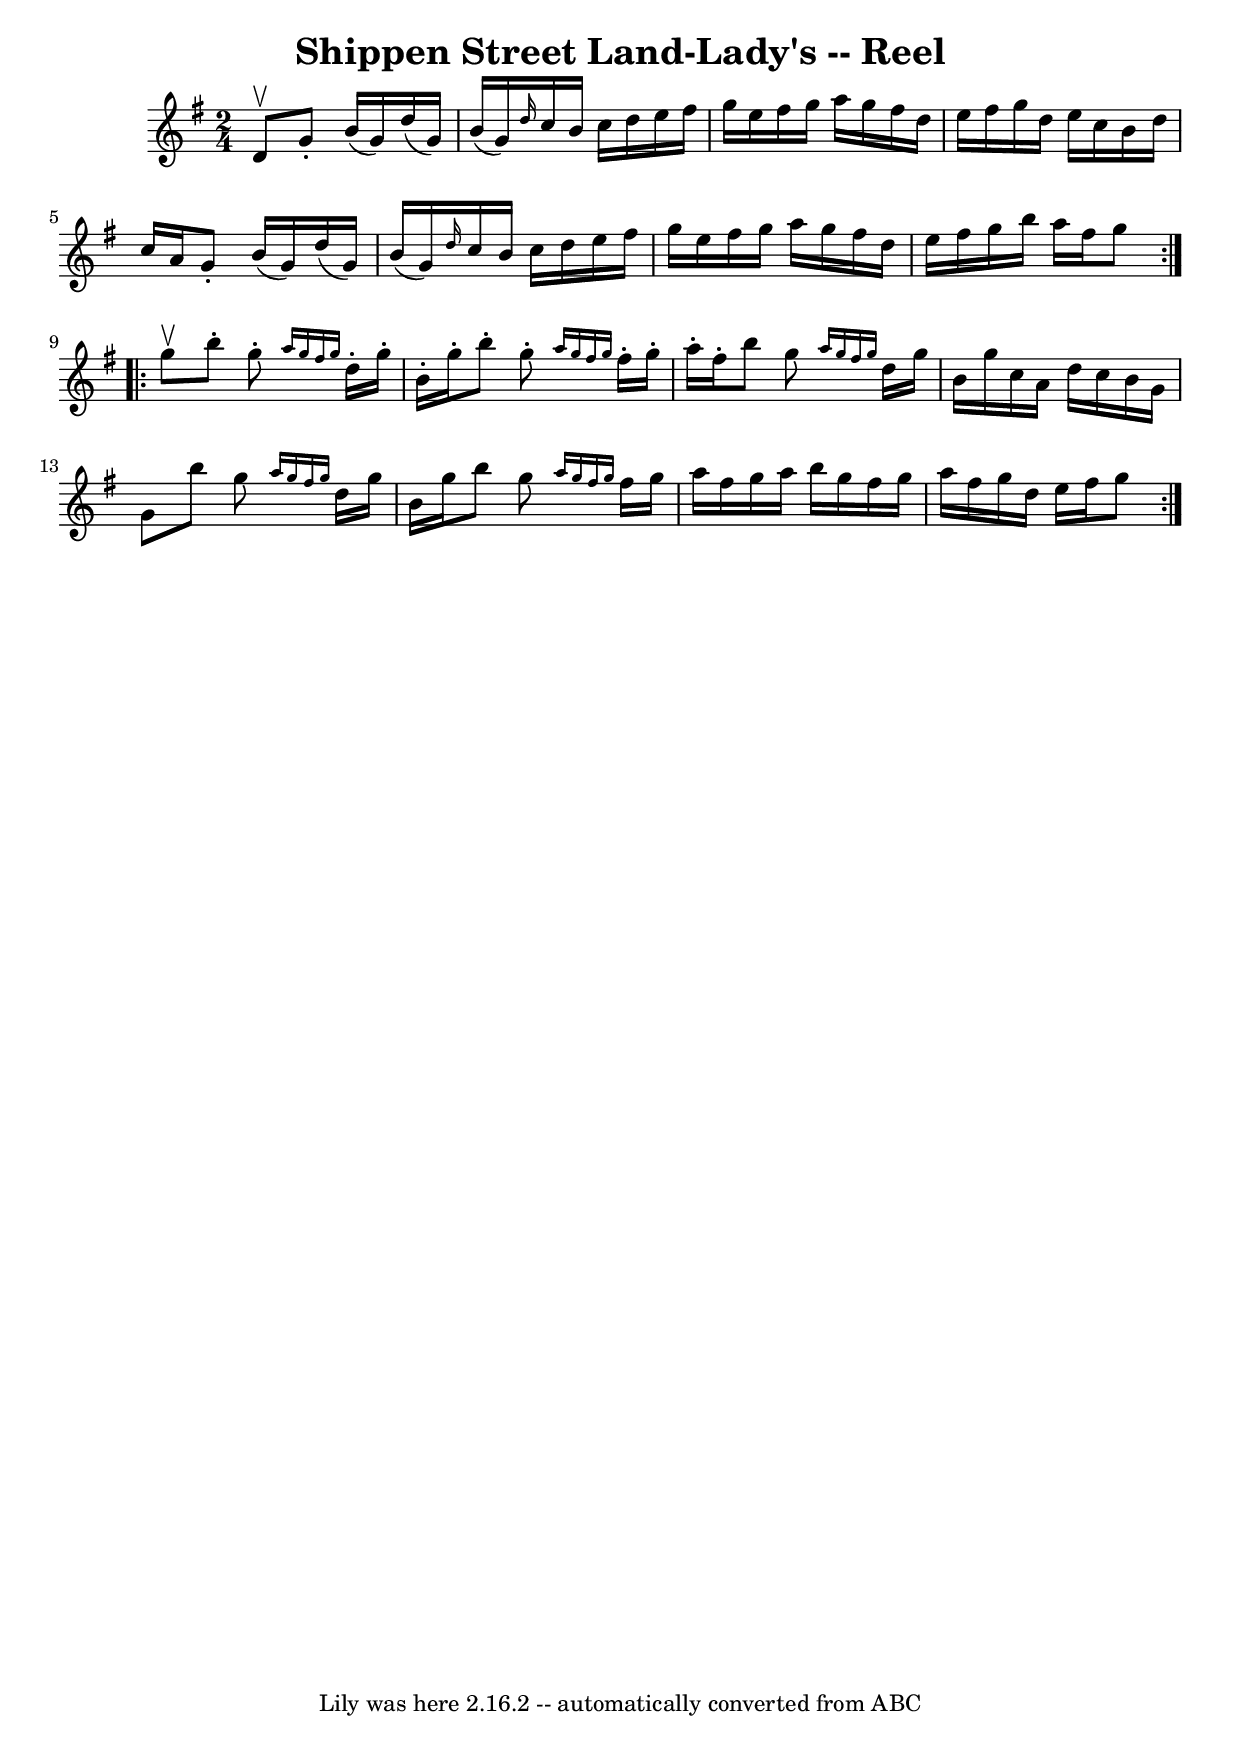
\version "2.16.2"
\include "Mammoth.ily"
\header {
  %% book = "Ryan's Mammoth Collection"
  crossRefNumber = "1"
  footnotes = "\\\\283"
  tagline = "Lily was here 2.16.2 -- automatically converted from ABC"
  title = "Shippen Street Land-Lady's -- Reel"

}
voicedefault =  {



  \repeat volta 2 {

    \time 2/4 
    \key g \major
    d'8^\upbow |
    g'8 -. b'16 (g'16)   
    d''16 (g'16) b'16 (g'16)   |
    \grace { d''16  
	   } c''16  
    b'16 c''16 d''16 e''16 fis''16 g''16 e''16    |
    
    fis''16 g''16 a''16 g''16 fis''16 d''16 e''16 fis''16    
    |
    g''16 d''16 e''16 c''16 b'16 d''16 c''16 a'16   
    |
    g'8 -. b'16 (g'16) d''16 (g'16) b'16 (g'16  -)   |
    \grace { d''16  
	   } c''16 b'16 c''16 d''16 e''16   
    fis''16 g''16 e''16    |
    fis''16 g''16 a''16 g''16    
    fis''16 d''16 e''16 fis''16    |
    g''16 b''16 a''16    
    fis''16 g''8    
  }     
  \repeat volta 2 {
    g''8^\upbow |
    b''8 -.  
    g''8 -. \grace { a''16 g''16 fis''16 g''16  
		   } d''16 -. g''16 -. b'16 -. g''16 -.   |
    b''8 -. g''8 -. \grace { a''16    
			     g''16 fis''16 g''16  
			   } fis''16 -. g''16 -. a''16 -. fis''16 -.   
    |
    b''8 g''8  \grace { a''16 g''16 fis''16 g''16  
		      }  
    d''16 g''16 b'16 g''16    |
    c''16 a'16 d''16 c''16  
    b'16 g'16 g'8    |
    b''8 g''8  \grace { a''16 g''16  
			fis''16 g''16  
		      } d''16 g''16 b'16 g''16    |
    b''8    
    g''8  \grace { a''16 g''16 fis''16 g''16  
		 } fis''16 g''16    
    a''16 fis''16    |
    g''16 a''16 b''16 g''16 fis''16    
    g''16 a''16 fis''16    |
    g''16 d''16 e''16 fis''16    
    g''8    
  }   

}

\score{
  <<

    \context Staff="default"
    {
      \voicedefault 
      
    }

  >>
  \layout {
    
  }
  \midi {
  }

}
